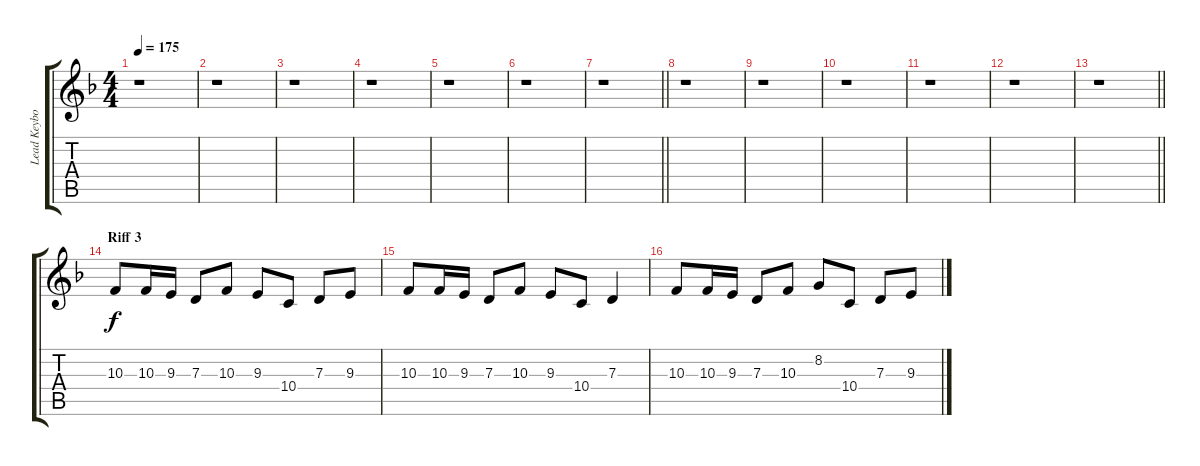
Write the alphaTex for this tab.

\track ("Lead Keyboard 1: Juha Mäenpää" "Lead Keybo") {instrument brasssection}
\staff {score tabs}
\tuning (E4 B3 G3 D3 A2 E2) {hide}
\ts (4 4)
\tempo 175
\clef g2
\ks dminor
r.1{dy f} |
r.1 |
r.1 |
r.1 |
r.1 |
r.1 |
\barLineRight lightlight
r.1 |
r.1 |
r.1 |
r.1 |
r.1 |
r.1 |
\barLineRight lightlight
r.1 |
\section ("" "Riff 3")
10.3.8 10.3.16 9.3.16 7.3.8 10.3.8 9.3.8 10.4.8 7.3.8 9.3.8 |
10.3.8 10.3.16 9.3.16 7.3.8 10.3.8 9.3.8 10.4.8 7.3.4 |
10.3.8 10.3.16 9.3.16 7.3.8 10.3.8 8.2.8 10.4.8 7.3.8 9.3.8
